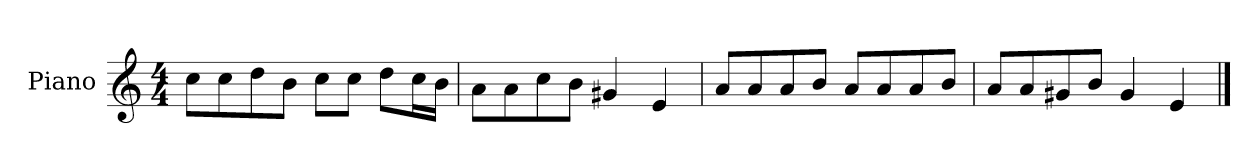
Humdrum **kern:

**kern
*part1
*staff1
*I"Piano
*I'P-no
*clefG2
*k[]
*M4/4
*MM90
=1
8cc\L
8cc\
8dd\
8b\J
8cc\L
8cc\J
8dd\L
16cc\L
16b\JJ
=2
8a\L
8a\
8cc\
8b\J
4g#X/
4e/
=3
8a/L
8a/
8a/
8b/J
8a/L
8a/
8a/
8b/J
=4
8a/L
8a/
8g#X/
8b/J
4g#/
4e/
==
*-
